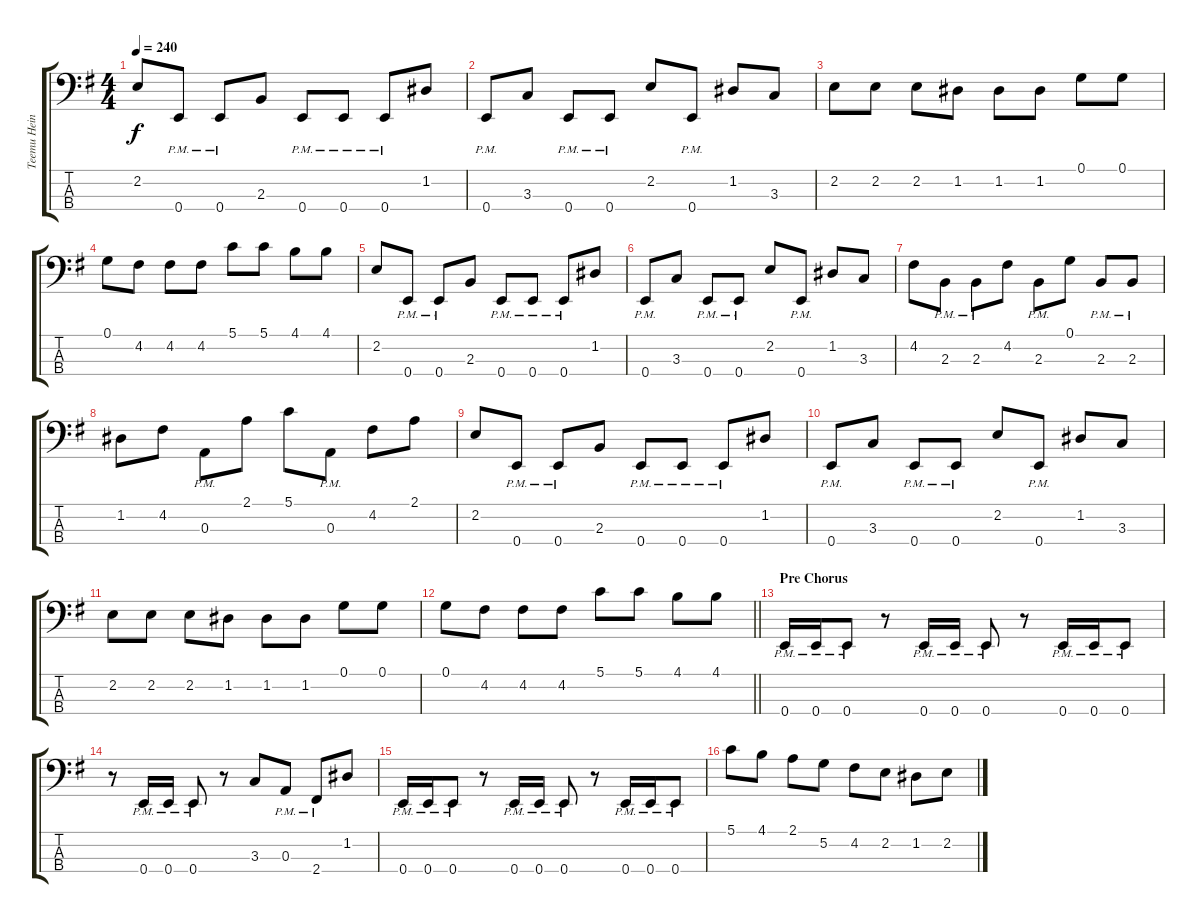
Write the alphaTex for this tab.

\track ("Teemu Heinola (bass)" "Teemu Hein") {instrument electricbasspick}
\staff {score tabs}
\tuning (G2 D2 A1 E1) {hide}
\ts (4 4)
\tempo 240
\clef f4
\ks eminor
2.2.8{dy f} 0.4{pm}.8 0.4{pm}.8 2.3.8 0.4{pm}.8 0.4{pm}.8 0.4{pm}.8 1.2.8 |
0.4{pm}.8 3.3.8 0.4{pm}.8 0.4{pm}.8 2.2.8 0.4{pm}.8 1.2.8 3.3.8 |
2.2.8 2.2.8 2.2.8 1.2.8 1.2.8 1.2.8 0.1.8 0.1.8 |
0.1.8 4.2.8 4.2.8 4.2.8 5.1.8 5.1.8 4.1.8 4.1.8 |
2.2.8 0.4{pm}.8 0.4{pm}.8 2.3.8 0.4{pm}.8 0.4{pm}.8 0.4{pm}.8 1.2.8 |
0.4{pm}.8 3.3.8 0.4{pm}.8 0.4{pm}.8 2.2.8 0.4{pm}.8 1.2.8 3.3.8 |
4.2.8 2.3{pm}.8 2.3{pm}.8 4.2.8 2.3{pm}.8 0.1.8 2.3{pm}.8 2.3{pm}.8 |
1.2.8 4.2.8 0.3{pm}.8 2.1.8 5.1.8 0.3{pm}.8 4.2.8 2.1.8 |
2.2.8 0.4{pm}.8 0.4{pm}.8 2.3.8 0.4{pm}.8 0.4{pm}.8 0.4{pm}.8 1.2.8 |
0.4{pm}.8 3.3.8 0.4{pm}.8 0.4{pm}.8 2.2.8 0.4{pm}.8 1.2.8 3.3.8 |
2.2.8 2.2.8 2.2.8 1.2.8 1.2.8 1.2.8 0.1.8 0.1.8 |
\barLineRight lightlight
0.1.8 4.2.8 4.2.8 4.2.8 5.1.8 5.1.8 4.1.8 4.1.8 |
\section ("" "Pre Chorus")
0.4{pm}.16 0.4{pm}.16 0.4{pm}.8 r.8 0.4{pm}.16 0.4{pm}.16 0.4{pm}.8 r.8 0.4{pm}.16 0.4{pm}.16 0.4{pm}.8 |
r.8 0.4{pm}.16 0.4{pm}.16 0.4{pm}.8 r.8 3.3.8 0.3{pm}.8 2.4{pm}.8 1.2.8 |
0.4{pm}.16 0.4{pm}.16 0.4{pm}.8 r.8 0.4{pm}.16 0.4{pm}.16 0.4{pm}.8 r.8 0.4{pm}.16 0.4{pm}.16 0.4{pm}.8 |
5.1.8 4.1.8 2.1.8 5.2.8 4.2.8 2.2.8 1.2.8 2.2.8
